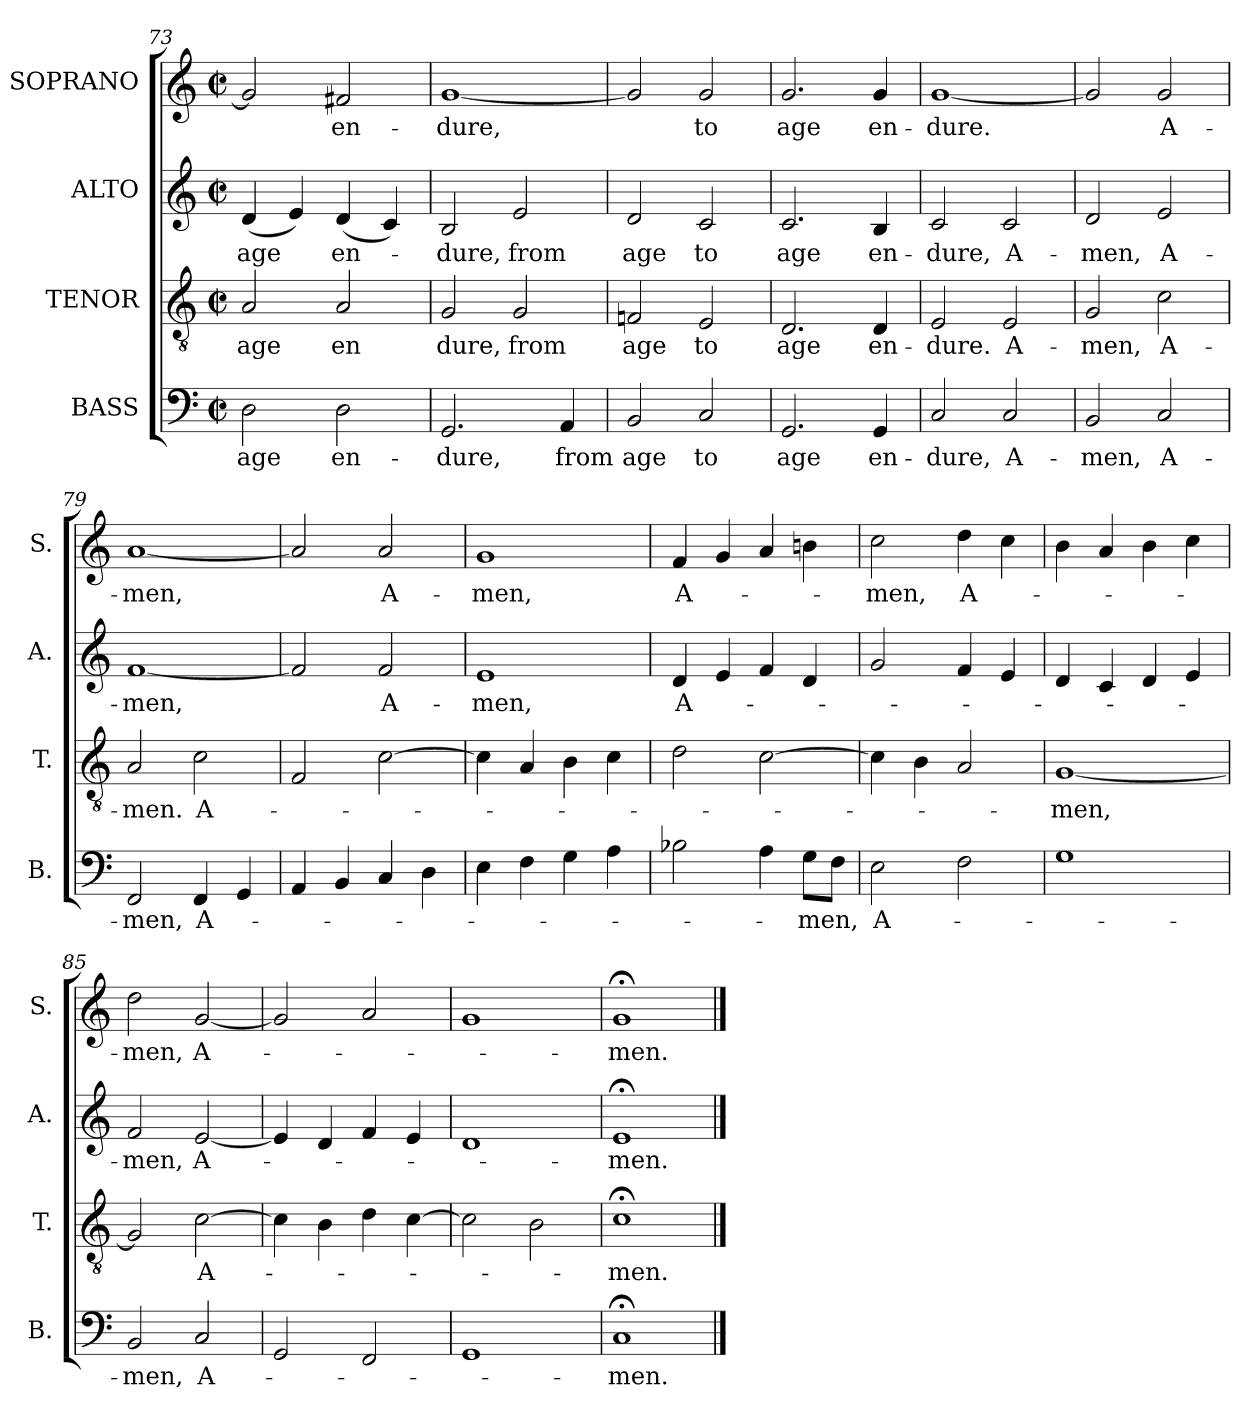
**kern	**text	**kern	**text	**kern	**text	**kern	**text
*part4	*part4	*part3	*part3	*part2	*part2	*part1	*part1
*staff4	*staff4	*staff3	*staff3	*staff2	*staff2	*staff1	*staff1
*I"BASS	*	*I"TENOR	*	*I"ALTO	*	*I"SOPRANO	*
*I'B.	*	*I'T.	*	*I'A.	*	*I'S.	*
*clefF4	*	*clefGv2	*	*clefG2	*	*clefG2	*
*	*	*ITrd7c12	*	*	*	*	*
*k[]	*	*k[]	*	*k[]	*	*k[]	*
*C:	*	*C:	*	*C:	*	*C:	*
*M2/2	*	*M2/2	*	*M2/2	*	*M2/2	*
*met(c|)	*	*met(c|)	*	*met(c|)	*	*met(c|)	*
=73	=73	=73	=73	=73	=73	=73	=73
!	!LO:LY:b	!	!LO:LY:b	!	!LO:LY:b	!	!
2D\	age	2AA/	age	(<4d/	age	2g/]	.
.	.	.	.	4e/)	.	.	.
!	!LO:LY:b	!	!LO:LY:b	!	!LO:LY:b	!	!LO:LY:b
2D\	en-	2AA/	en	(<4d/	en-	2f#X/	en-
.	.	.	.	4c/)	.	.	.
=74	=74	=74	=74	=74	=74	=74	=74
!	!LO:LY:b	!	!LO:LY:b	!	!LO:LY:b	!	!LO:LY:b
2.GG/	-dure,	2GG/	dure,	2B/	-dure,	[<1g	-dure,
!	!	!	!LO:LY:b	!	!LO:LY:b	!	!
.	.	2GG/	from	2e/	from	.	.
!	!LO:LY:b	!	!	!	!	!	!
4AA/	from	.	.	.	.	.	.
=75	=75	=75	=75	=75	=75	=75	=75
!	!LO:LY:b	!	!LO:LY:b	!	!LO:LY:b	!	!
2BB/	age	2FFn/	age	2d/	age	2g/]	.
!	!LO:LY:b	!	!LO:LY:b	!	!LO:LY:b	!	!LO:LY:b
2C/	to	2EE/	to	2c/	to	2g/	to
=76	=76	=76	=76	=76	=76	=76	=76
!	!LO:LY:b	!	!LO:LY:b	!	!LO:LY:b	!	!LO:LY:b
2.GG/	age	2.DD/	age	2.c/	age	2.g/	age
!	!LO:LY:b	!	!LO:LY:b	!	!LO:LY:b	!	!LO:LY:b
4GG/	en-	4DD/	en-	4B/	en-	4g/	en-
=77	=77	=77	=77	=77	=77	=77	=77
!	!LO:LY:b	!	!LO:LY:b	!	!LO:LY:b	!	!LO:LY:b
2C/	-dure,	2EE/	-dure.	2c/	-dure,	[<1g	-dure.
!	!LO:LY:b	!	!LO:LY:b	!	!LO:LY:b	!	!
2C/	A-	2EE/	A-	2c/	A-	.	.
!!LO:LB:g=z
=78	=78	=78	=78	=78	=78	=78	=78
!	!LO:LY:b	!	!LO:LY:b	!	!LO:LY:b	!	!
2BB/	-men,	2GG/	-men,	2d/	-men,	2g/]	.
!	!LO:LY:b	!	!LO:LY:b	!	!LO:LY:b	!	!LO:LY:b
2C/	A-	2C\	A-	2e/	A-	2g/	A-
=79	=79	=79	=79	=79	=79	=79	=79
!	!LO:LY:b	!	!LO:LY:b	!	!LO:LY:b	!	!LO:LY:b
2FF/	-men,	2AA/	-men.	[<1f	-men,	[<1a	-men,
!	!LO:LY:b	!	!LO:LY:b	!	!	!	!
4FF/	A-	2C\	A-	.	.	.	.
4GG/	.	.	.	.	.	.	.
=80	=80	=80	=80	=80	=80	=80	=80
4AA/	.	2FF/	.	2f/]	.	2a/]	.
4BB/	.	.	.	.	.	.	.
!	!	!	!	!	!LO:LY:b	!	!LO:LY:b
4C/	.	[>2C\	.	2f/	A-	2a/	A-
4D\	.	.	.	.	.	.	.
=81	=81	=81	=81	=81	=81	=81	=81
!	!	!	!	!	!LO:LY:b	!	!LO:LY:b
4E\	.	4C\]	.	1e	-men,	1g	-men,
4F\	.	4AA/	.	.	.	.	.
4G\	.	4BB\	.	.	.	.	.
4A\	.	4C\	.	.	.	.	.
=82	=82	=82	=82	=82	=82	=82	=82
!	!	!	!	!	!LO:LY:b	!	!LO:LY:b
2B-X\	.	2D\	.	4d/	A-	4f/	A-
.	.	.	.	4e/	.	4g/	.
4A\	.	[>2C\	.	4f/	.	4a/	.
!	!LO:LY:b	!	!	!	!	!	!
8G\L	-men,	.	.	4d/	.	4bn\	.
8F\J	.	.	.	.	.	.	.
!!LO:LB:g=z
=83	=83	=83	=83	=83	=83	=83	=83
!	!LO:LY:b	!	!	!	!	!	!LO:LY:b
2E\	A-	4C\]	.	2g/	.	2cc\	-men,
.	.	4BB\	.	.	.	.	.
!	!	!	!	!	!	!	!LO:LY:b
2F\	.	2AA/	.	4f/	.	4dd\	A-
.	.	.	.	4e/	.	4cc\	.
=84	=84	=84	=84	=84	=84	=84	=84
!	!	!	!LO:LY:b	!	!	!	!
1G	.	[<1GG	-men,	4d/	.	4b\	.
.	.	.	.	4c/	.	4a/	.
.	.	.	.	4d/	.	4b\	.
.	.	.	.	4e/	.	4cc\	.
=85	=85	=85	=85	=85	=85	=85	=85
!	!LO:LY:b	!	!	!	!LO:LY:b	!	!LO:LY:b
2BB/	-men,	2GG/]	.	2f/	-men,	2dd\	-men,
!	!LO:LY:b	!	!LO:LY:b	!	!LO:LY:b	!	!LO:LY:b
2C/	A-	[>2C\	A-	[<2e/	A-	[<2g/	A-
=86	=86	=86	=86	=86	=86	=86	=86
2GG/	.	4C\]	.	4e/]	.	2g/]	.
.	.	4BB\	.	4d/	.	.	.
2FF/	.	4D\	.	4f/	.	2a/	.
.	.	[>4C\	.	4e/	.	.	.
=87	=87	=87	=87	=87	=87	=87	=87
1GG	.	2C\]	.	1d	.	1g	.
.	.	2BB\	.	.	.	.	.
=88	=88	=88	=88	=88	=88	=88	=88
!	!LO:LY:b	!	!LO:LY:b	!	!LO:LY:b	!	!LO:LY:b
1C;<	-men.	1C;<	-men.	1e;<	-men.	1g;<	-men.
==	==	==	==	==	==	==	==
*-	*-	*-	*-	*-	*-	*-	*-
